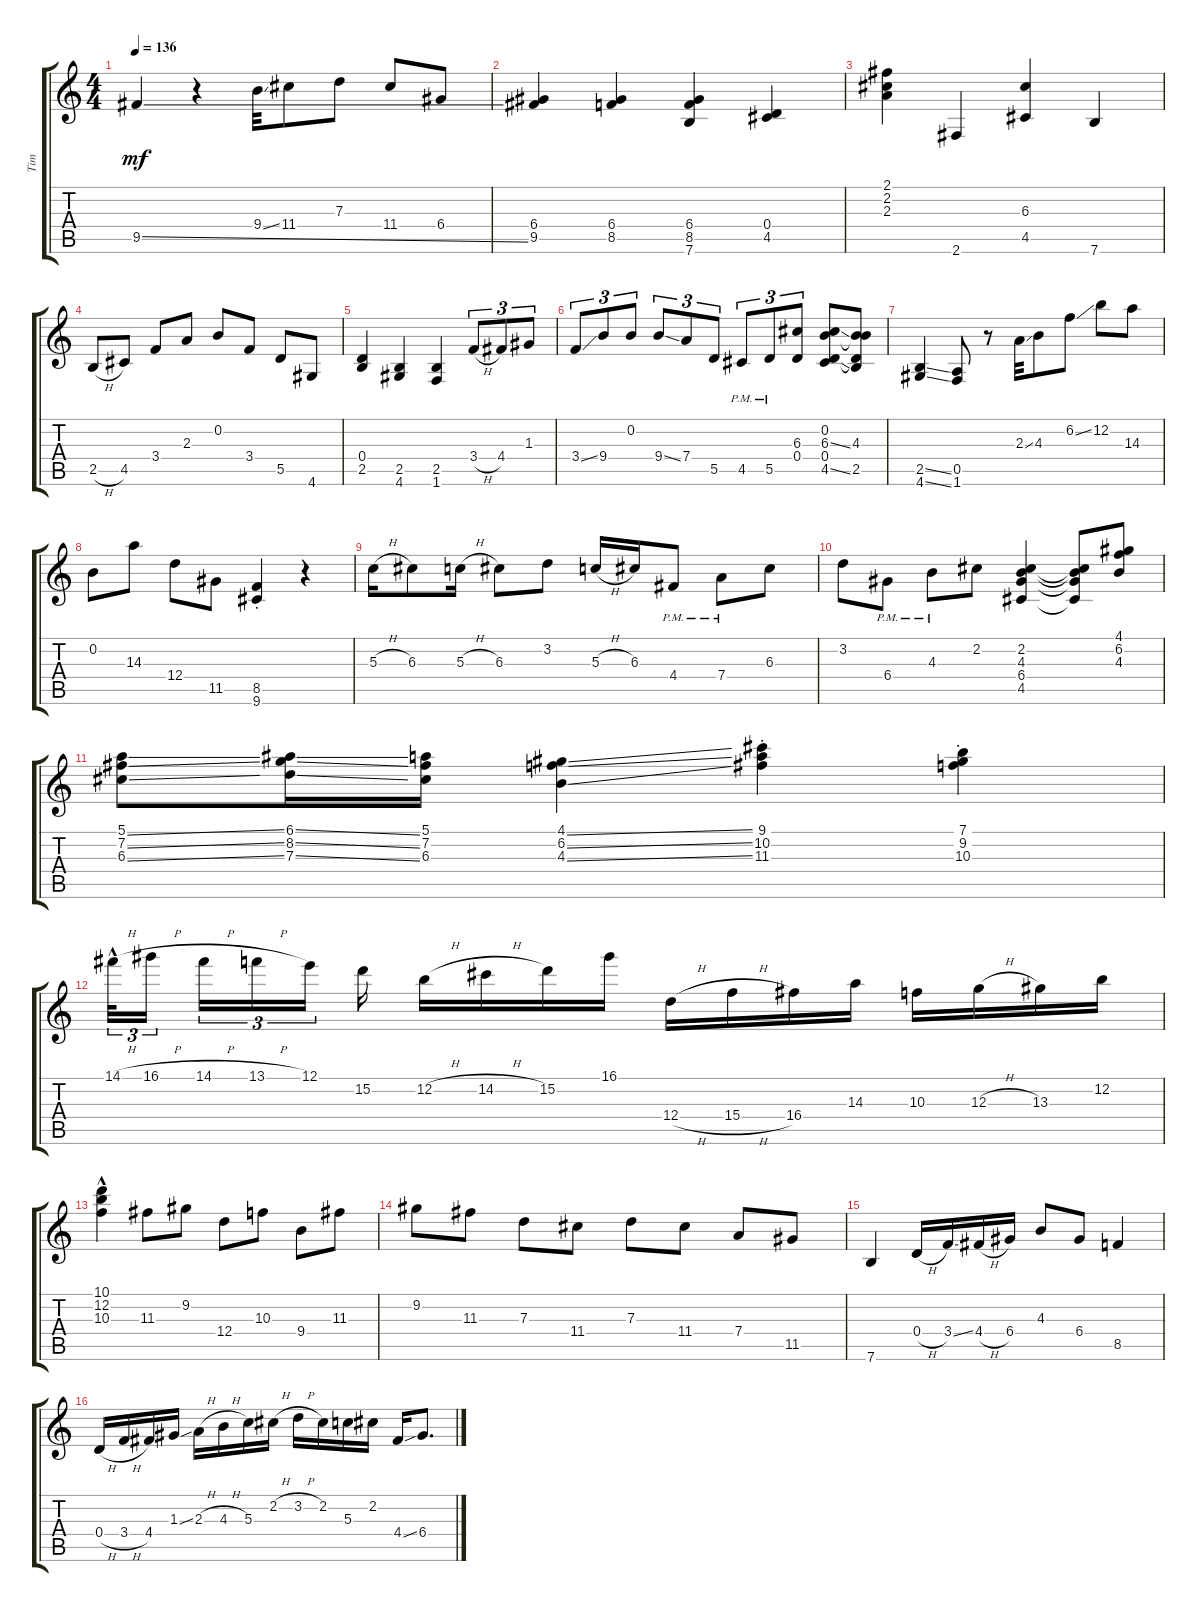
\track ("Tim" "Tim") {instrument acousticguitarsteel}
\staff {score tabs}
\tuning (E4 B3 G3 D3 A2 E2) {hide}
\ts (4 4)
\tempo 136
\clef g2
\ks c
9.5{ss}.4{dy mf} r.4 9.4{ss}.32 11.4.8 7.3.8 11.4.8 6.4.8 |
(6.4 9.5).4 (6.4 8.5).4 (6.4 8.5 7.6).4 (0.4 4.5).4 |
(2.1 2.2 2.3).4 2.6.4 (6.3 4.5).4 7.6.4 |
2.5{h}.8 4.5.8 3.4.8 2.3.8 0.2.8 3.4.8 5.5.8 4.6.8 |
(0.4 2.5).4 (2.5 4.6).4 (2.5 1.6).4 3.4{h}.8{tu (3 2)} 4.4.8{tu (3 2)} 1.3.8{tu (3 2)} |
3.4{ss}.8{tu (3 2)} 9.4.8{tu (3 2)} 0.2.8{tu (3 2)} 9.4{ss}.8{tu (3 2)} 7.4.8{tu (3 2)} 5.5.8{tu (3 2)} 4.5{pm}.8{tu (3 2)} 5.5{pm}.8{tu (3 2)} (6.3 0.4).8{tu (3 2)} (0.2 6.3{ss} 0.4 4.5{ss}).8 (0.2{t} 4.3 0.4{t} 2.5).8 |
(2.5{ss} 4.6{ss}).4 (0.5 1.6).8 r.8 2.3{ss}.32 4.3.8 6.2{ss}.8 12.2.8 14.3.8 |
0.2.8 14.3.8 12.4.8 11.5.8 (8.5{st} 9.6).4 r.4 |
5.3{h}.16 6.3.8 5.3{h}.16 6.3.8 3.2.8 5.3{h}.16 6.3.16 4.4{pm}.8 7.4{pm}.8 6.3.8 |
3.2.8 6.4{pm}.8 4.3{pm}.8 2.2.8 (2.2 4.3 6.4 4.5).4 (2.2{t} 4.3{t} 6.4{t} 4.5{t}).8 (4.1 6.2 4.3).8 |
(5.1{ss} 7.2{ss} 6.3{ss}).8 (6.1{ss} 8.2{ss} 7.3{ss}).16 (5.1 7.2 6.3).16 (4.1{ss} 6.2{ss} 4.3{ss}).4 (9.1{st} 10.2{st} 11.3{st}).4 (7.1{st} 9.2{st} 10.3{st}).4 |
14.1{h hac}.32{tu (3 2)} 16.1{h}.16{tu (3 2)} 14.1{h}.16{tu (3 2)} 13.1{h}.16{tu (3 2)} 12.1.16{tu (3 2)} 15.2.16 12.2{h}.16 14.2{h}.16 15.2.16 16.1.16 12.4{h}.16 15.4{h}.16 16.4.16 14.3.16 10.3.16 12.3{h}.16 13.3.16 12.2.16 |
(10.1 12.2 10.3{hac}).4 11.3.8 9.2.8 12.4.8 10.3.8 9.4.8 11.3.8 |
9.2.8 11.3.8 7.3.8 11.4.8 7.3.8 11.4.8 7.4.8 11.5.8 |
7.6.4 0.4{h}.16 3.4{ss}.16 4.4{h}.16 6.4.16 4.3.8 6.4.8 8.5.4 |
0.4{h}.16 3.4{h}.16 4.4.16 1.3{ss}.16 2.3{h}.16 4.3{h}.16 5.3.16 2.2{h}.16 3.2{h}.16 2.2.16 5.3.16 2.2.16 4.4{ss}.16 6.4{ss}.8{d}
